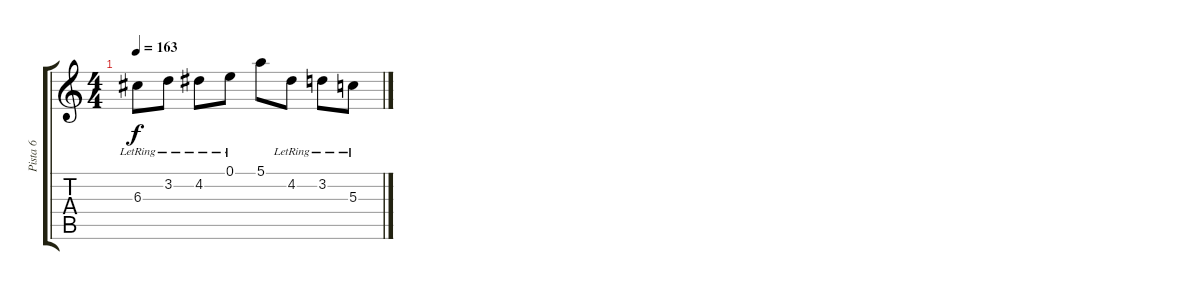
\track ("Pista 6" "Pista 6") {instrument acousticguitarsteel}
\staff {score tabs}
\tuning (E4 B3 G3 D3 A2 E2) {hide}
\ts (4 4)
\tempo 163
\clef g2
\ks c
6.3{lr}.8{dy f instrument acousticguitarsteel} 3.2{lr}.8 4.2{lr}.8 0.1{lr}.8 5.1.8 4.2{lr}.8 3.2{lr}.8 5.3{lr}.8
